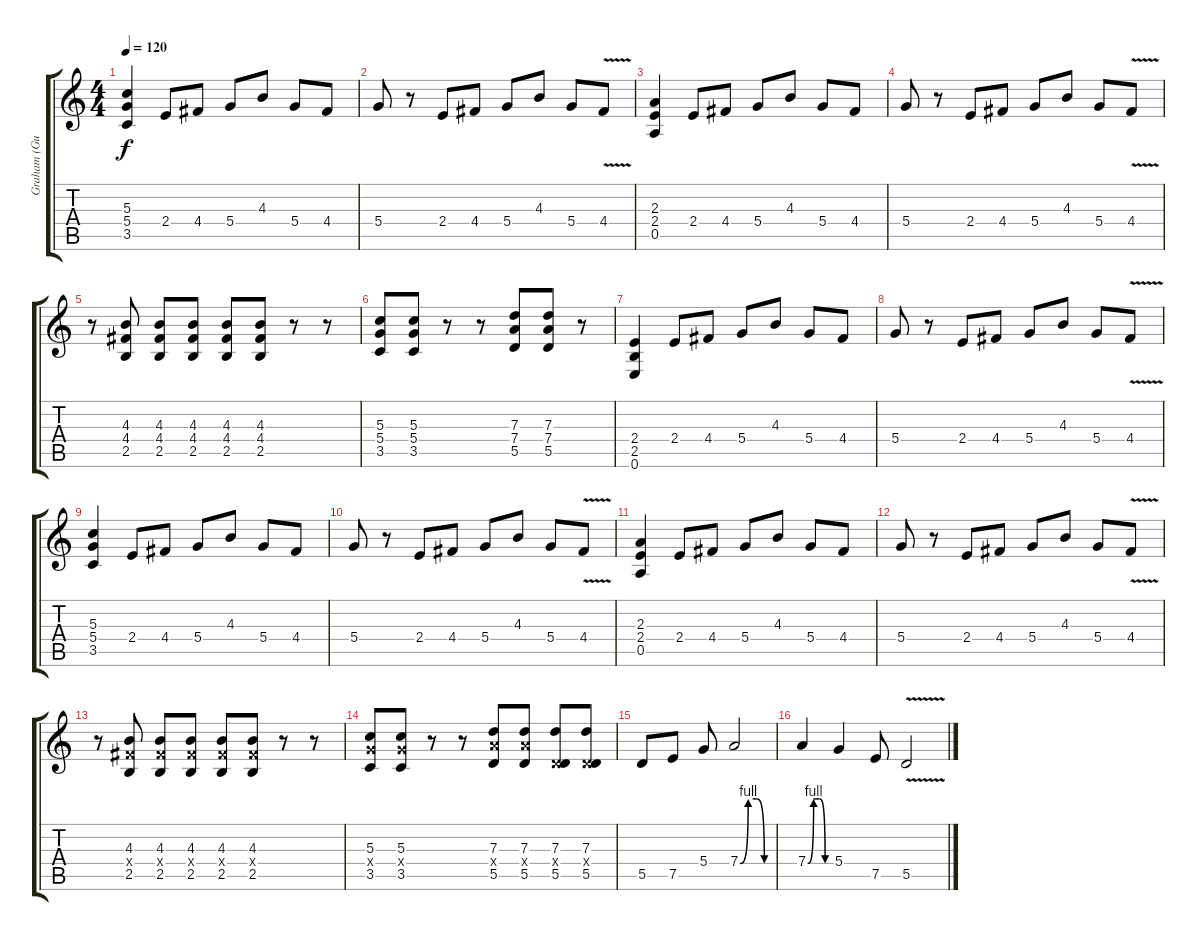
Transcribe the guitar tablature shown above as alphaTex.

\track ("Graham (Guitar)" "Graham (Gu") {instrument overdrivenguitar}
\staff {score tabs}
\tuning (E4 B3 G3 D3 A2 E2) {hide}
\ts (4 4)
\tempo 120
\clef g2
\ks c
(5.3 5.4 3.5).4{dy f} 2.4.8 4.4.8 5.4.8 4.3.8 5.4.8 4.4.8 |
5.4.8 r.8 2.4.8 4.4.8 5.4.8 4.3.8 5.4.8 4.4{v}.8 |
(2.3 2.4 0.5).4 2.4.8 4.4.8 5.4.8 4.3.8 5.4.8 4.4.8 |
5.4.8 r.8 2.4.8 4.4.8 5.4.8 4.3.8 5.4.8 4.4{v}.8 |
r.8 (4.3 4.4 2.5).8 (4.3 4.4 2.5).8 (4.3 4.4 2.5).8 (4.3 4.4 2.5).8 (4.3 4.4 2.5).8 r.8 r.8 |
(5.3 5.4 3.5).8 (5.3 5.4 3.5).8 r.8 r.8 (7.3 7.4 5.5).8 (7.3 7.4 5.5).8 r.8 |
(2.4 2.5 0.6).4 2.4.8 4.4.8 5.4.8 4.3.8 5.4.8 4.4.8 |
5.4.8 r.8 2.4.8 4.4.8 5.4.8 4.3.8 5.4.8 4.4{v}.8 |
(5.3 5.4 3.5).4 2.4.8 4.4.8 5.4.8 4.3.8 5.4.8 4.4.8 |
5.4.8 r.8 2.4.8 4.4.8 5.4.8 4.3.8 5.4.8 4.4{v}.8 |
(2.3 2.4 0.5).4 2.4.8 4.4.8 5.4.8 4.3.8 5.4.8 4.4.8 |
5.4.8 r.8 2.4.8 4.4.8 5.4.8 4.3.8 5.4.8 4.4{v}.8 |
r.8 (4.3 4.4{x} 2.5).8 (4.3 4.4{x} 2.5).8 (4.3 4.4{x} 2.5).8 (4.3 4.4{x} 2.5).8 (4.3 4.4{x} 2.5).8 r.8 r.8 |
(5.3 5.4{x} 3.5).8 (5.3 5.4{x} 3.5).8 r.8 r.8 (7.3 7.4{x} 5.5).8 (7.3 7.4{x} 5.5).8 (7.3 0.4{x} 5.5).8 (7.3 0.4{x} 5.5).8 |
5.5.8 7.5.8 5.4.8 7.4{be (custom 0 0 15 4 30 4 45 0 60 0)}.2 |
7.4{be (custom 0 0 15 4 30 4 45 0 60 0)}.4 5.4.4 7.5.8 5.5{v}.2
